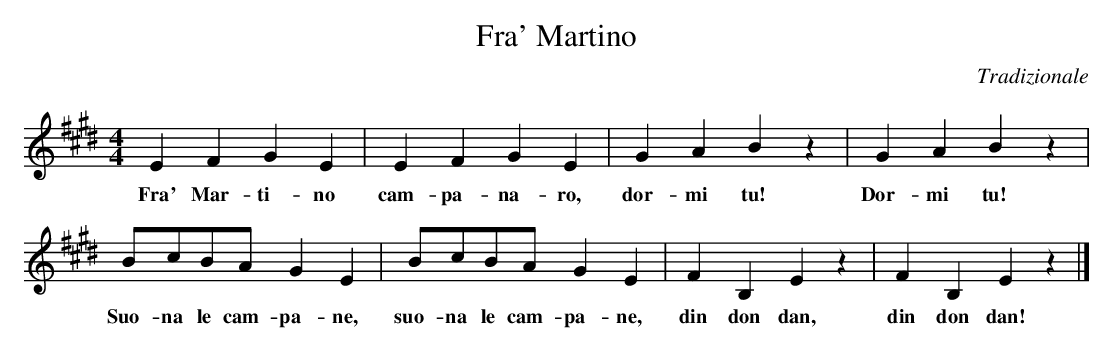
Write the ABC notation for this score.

X:1
T: Fra' Martino
C: Tradizionale
M: 4/4
L: 1/4
K: E
EFGE|EFGE|GABz|\ % continues
w: Fra' Mar- ti- no cam- pa- na- ro, dor- mi tu!\ % continues
GABz|
w: Dor- mi tu!
B/c/B/A/ GE|B/c/B/A/ GE|\
w: Suo- na le cam- pa- ne, suo- na le cam- pa- ne,\
FB,Ez|FB,Ez|]
w: din don dan, din don dan!
